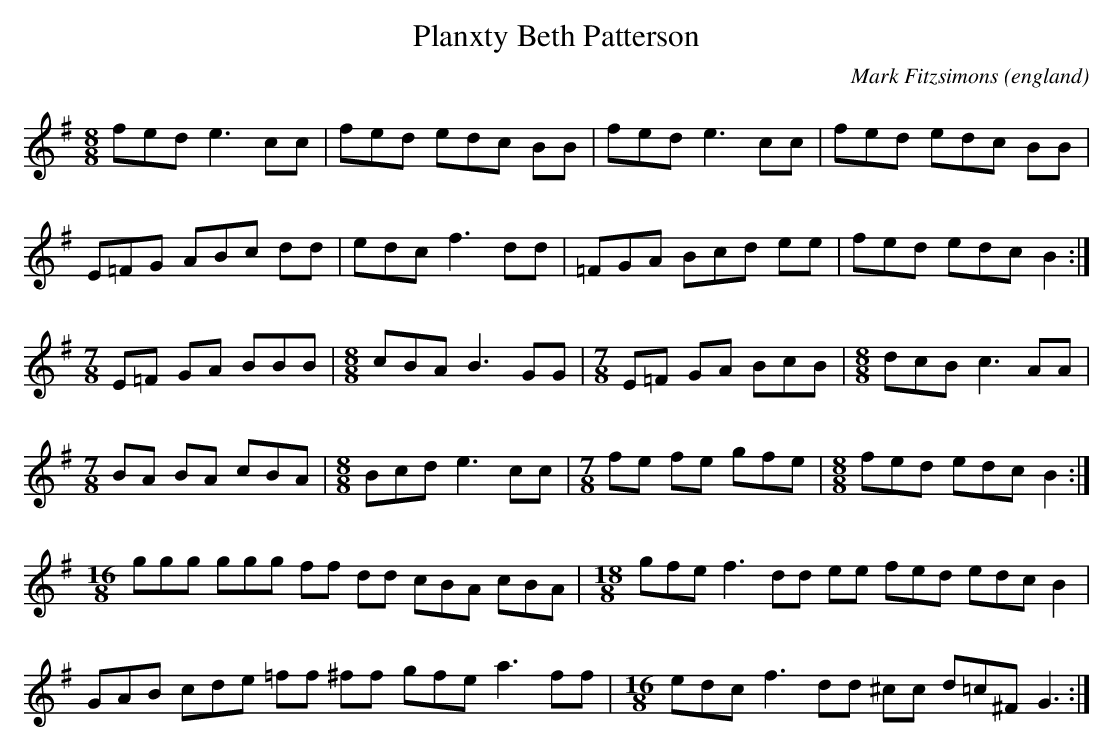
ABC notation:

X:1
T:Planxty Beth Patterson
O:england
M:8/8
C:Mark Fitzsimons
K:G
fed e3 cc|fed edc BB|fed e3 cc|fed edc BB|
E=FG ABc dd|edc f3 dd|=FGA Bcd ee|fed edc B2:|
M:7/8
E=F GA BBB|\
M:8/8
cBA B3 GG|\
M:7/8
E=F GA BcB|\
M:8/8
dcB c3 AA|
M:7/8
BA BA cBA|\
M:8/8
Bcd e3 cc|\
M:7/8
fe fe gfe|\
M:8/8
fed edc B2:|
M:16/8
ggg ggg ff dd cBA cBA|\
M:18/8
gfe f3 dd ee fed edc B2|
GAB cde =ff ^ff gfe a3 ff|\
M:16/8
edc f3 dd ^cc d=c^F G3:|
